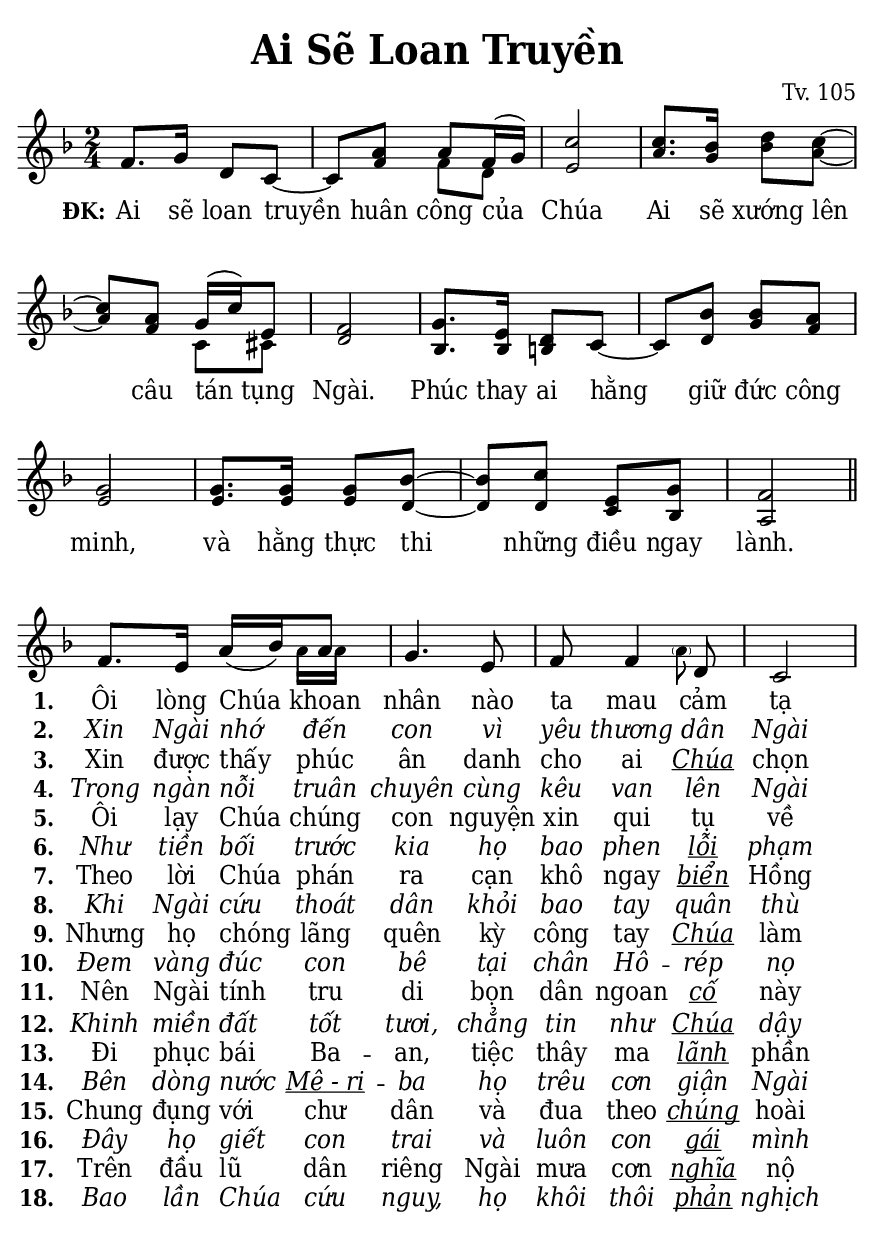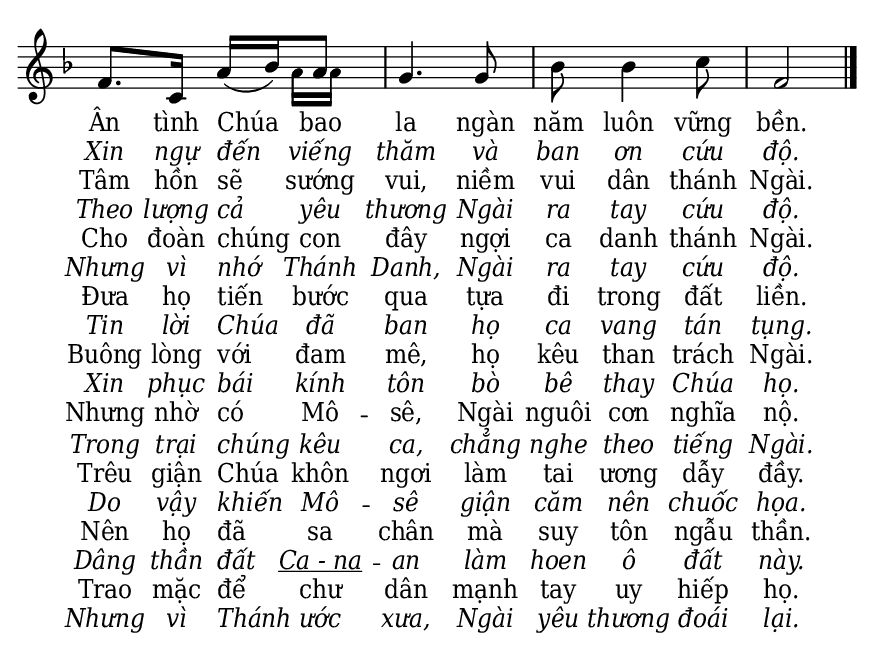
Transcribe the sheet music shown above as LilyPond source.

% Cài đặt chung\
\version "2.22.1"
\include "english.ly"

\header {
  title = \markup { \fontsize #1 "Ai Sẽ Loan Truyền" }
  composer = "Tv. 105"
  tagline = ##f
}

% Nhạc phiên khúc
nhacPhienKhucSop = \relative c' {
  f8. g16 d8 c ~ |
  c a' a f16 (g) |
  c2 |
  c8. bf16 d8 c ~ |
  c a g16 (c) e,8 |
  f2 |
  g8. e16 d8 c ~ |
  c bf' bf a |
  g2 |
  g8. g16 g8 bf ~ |
  bf c e, g |
  f2 \bar "||" \break
  
  f8. e16 a (bf)
  <<
    {
      \voiceOne
      a8
    }
    \new Voice = "splitpart" {
      \voiceTwo
      \tiny
      \once \override NoteColumn.force-hshift = #-2
      a16
      \once \override NoteColumn.force-hshift = #-2
      a
    }
  >>
  \oneVoice
  g4. e8 |
  f f4
  <<
    {
      \voiceOne
      d8
    }
    \new Voice = "splitpart" {
      \voiceTwo
      \tiny
      \once \override NoteColumn.force-hshift = #-1.5
      \parenthesize
      a'
    }
  >>
  \oneVoice
  c,2 |
  f8. c16 a' (bf)
  <<
    {
      \voiceOne
      a8
    }
    \new Voice = "splitpart" {
      \voiceTwo
      \tiny
      \once \override NoteColumn.force-hshift = #-2
      a16
      \once \override NoteColumn.force-hshift = #-2
      a
    }
  >>
  \oneVoice
  g4. g8 |
  bf bf4 c8 |
  f,2 \bar "|."
}

nhacPhienKhucAlto = \relative c' {
  f8. g16 d8 c ~ |
  c f f [d] |
  e2 |
  a8. g16 bf8 a ~ |
  a f c [cs] |
  d2 |
  bf8. bf16 b!8 c ~ |
  c d g f |
  e2 |
  e8. e16 e8 d ~ |
  d d c bf |
  a2
}

% Lời phiên khúc
loiPhienKhucSop = \lyrics {
  \set stanza = "ĐK:"
  Ai sẽ loan truyền huân công của Chúa
  Ai sẽ xướng lên câu tán tụng Ngài.
  Phúc thay ai hằng giữ đức công minh,
  và hằng thực thi những điều ngay lành.
  <<
    {
      \set stanza = "1."
      Ôi lòng Chúa khoan nhân
      nào ta mau cảm tạ
      Ân tình Chúa bao la
      ngàn năm luôn vững bền.
    }
    \new Lyrics {
	    \set associatedVoice = "beSop"
	    \set stanza = "2."
      \override Lyrics.LyricText.font-shape = #'italic
	    Xin Ngài nhớ đến con
	    vì yêu thương dân Ngài
	    Xin ngự đến viếng thăm
	    và ban ơn cứu độ.
    }
    \new Lyrics {
	    \set associatedVoice = "beSop"
	    \set stanza = "3."
	    Xin được thấy phúc ân
	    danh cho ai
	    \markup { \underline \italic "Chúa" }
	    chọn
	    Tâm hồn sẽ sướng vui,
	    niềm vui dân thánh Ngài.
    }
    \new Lyrics {
	    \set associatedVoice = "beSop"
      \set stanza = "4."
      \override Lyrics.LyricText.font-shape = #'italic
      Trong ngàn nỗi truân chuyên
      cùng kêu van lên Ngài
      Theo lượng cả yêu thương
      Ngài ra tay cứu độ.
    }
    \new Lyrics {
	    \set associatedVoice = "beSop"
	    \set stanza = "5."
	    Ôi lạy Chúa chúng con
	    nguyện xin qui tụ về
	    Cho đoàn chúng con đây
	    ngợi ca danh thánh Ngài.
    }
    \new Lyrics {
	    \set associatedVoice = "beSop"
	    \set stanza = "6."
      \override Lyrics.LyricText.font-shape = #'italic
	    Như tiền bối trước kia
	    họ bao phen \markup { \italic \underline "lỗi" } phạm
	    Nhưng vì nhớ Thánh Danh,
	    Ngài ra tay cứu độ.
    }
    \new Lyrics {
	    \set associatedVoice = "beSop"
      \set stanza = "7."
      Theo lời Chúa phán ra
      cạn khô ngay \markup { \italic \underline "biển" } Hồng
      Đưa họ tiến bước qua
      tựa đi trong đất liền.
    }
    \new Lyrics {
	    \set associatedVoice = "beSop"
	    \set stanza = "8."
      \override Lyrics.LyricText.font-shape = #'italic
	    Khi Ngài cứu thoát dân
	    khỏi bao tay quân thù
	    Tin lời Chúa đã ban
	    họ ca vang tán tụng.
    }
    \new Lyrics {
	    \set associatedVoice = "beSop"
	    \set stanza = "9."
	    Nhưng họ chóng lãng quên
	    kỳ công tay \markup { \italic \underline "Chúa" } làm
	    Buông lòng với đam mê,
	    họ kêu than trách Ngài.
    }
    \new Lyrics {
	    \set associatedVoice = "beSop"
      \set stanza = "10."
      \override Lyrics.LyricText.font-shape = #'italic
      Đem vàng đúc con bê
      tại chân Hô -- rép nọ
      Xin phục bái kính tôn
      bò bê thay Chúa họ.
    }
    \new Lyrics {
	    \set associatedVoice = "beSop"
	    \set stanza = "11."
	    Nên Ngài tính tru di
	    bọn dân ngoan \markup { \italic \underline "cố" } này
	    Nhưng nhờ có Mô -- sê,
	    Ngài nguôi cơn nghĩa nộ.
    }
    \new Lyrics {
	    \set associatedVoice = "beSop"
	    \set stanza = "12."
      \override Lyrics.LyricText.font-shape = #'italic
	    Khinh miền đất tốt tươi,
	    chẳng tin như \markup { \italic \underline "Chúa" } dậy
	    Trong trại chúng kêu ca,
	    chẳng nghe theo tiếng Ngài.
    }
    \new Lyrics {
	    \set associatedVoice = "beSop"
      \set stanza = "13."
      Đi phục bái Ba -- an,
      tiệc thây ma \markup { \italic \underline "lãnh" } phần
      Trêu giận Chúa khôn ngơi
      làm tai ương dẫy đầy.
    }
    \new Lyrics {
	    \set associatedVoice = "beSop"
	    \set stanza = "14."
      \override Lyrics.LyricText.font-shape = #'italic
	    Bên dòng nước
	    \markup { \italic \underline "Mê - ri" } -- ba
	    họ trêu cơn giận Ngài
	    Do vậy khiến Mô -- sê
	    giận căm nên chuốc họa.
    }
    \new Lyrics {
	    \set associatedVoice = "beSop"
	    \set stanza = "15."
	    Chung đụng với chư dân
	    và đua theo \markup { \italic \underline "chúng" } hoài
	    Nên họ đã sa chân
	    mà suy tôn ngẫu thần.
    }
    \new Lyrics {
	    \set associatedVoice = "beSop"
      \set stanza = "16."
      \override Lyrics.LyricText.font-shape = #'italic
      Đây họ giết con trai
      và luôn con \markup { \italic \underline "gái" } mình
      Dâng thần đất
      \markup { \italic \underline "Ca - na" } -- an
      làm hoen ô đất này.
    }
    \new Lyrics {
	    \set associatedVoice = "beSop"
	    \set stanza = "17."
	    Trên đầu lũ dân riêng
	    Ngài mưa cơn \markup { \italic \underline "nghĩa" } nộ
	    Trao mặc để chư dân
	    mạnh tay uy hiếp họ.
    }
    \new Lyrics {
	    \set associatedVoice = "beSop"
	    \set stanza = "18."
      \override Lyrics.LyricText.font-shape = #'italic
	    Bao lần Chúa cứu nguy,
	    họ khôi thôi \markup { \italic \underline "phản" } nghịch
	    Nhưng vì Thánh ước xưa,
	    Ngài yêu thương đoái lại.
    }
  >>
}

% Dàn trang
\paper {
  #(set-paper-size "a5")
  top-margin = 3\mm
  bottom-margin = 3\mm
  left-margin = 3\mm
  right-margin = 3\mm
  indent = #0
  #(define fonts
	 (make-pango-font-tree "Deja Vu Serif Condensed"
	 		       "Deja Vu Serif Condensed"
			       "Deja Vu Serif Condensed"
			       (/ 20 20)))
  print-page-number = ##f
}

TongNhip = {
  \key f \major \time 2/4
  \set Timing.beamExceptions = #'()
  \set Timing.baseMoment = #(ly:make-moment 1/4)
}

% Đổi kích thước nốt cho bè phụ
notBePhu =
#(define-music-function (font-size music) (number? ly:music?)
   (for-some-music
     (lambda (m)
       (if (music-is-of-type? m 'rhythmic-event)
           (begin
             (set! (ly:music-property m 'tweaks)
                   (cons `(font-size . ,font-size)
                         (ly:music-property m 'tweaks)))
             #t)
           #f))
     music)
   music)

\score {
  \new ChoirStaff <<
    \new Staff \with {
        \consists "Merge_rests_engraver"
        printPartCombineTexts = ##f
      }
      <<
      \new Voice \TongNhip \partCombine 
        \nhacPhienKhucSop
        \notBePhu -1 { \nhacPhienKhucAlto }
      \new NullVoice = beSop \nhacPhienKhucSop
      \new Lyrics \lyricsto beSop \loiPhienKhucSop
      >>
  >>
  \layout {
    \override Lyrics.LyricSpace.minimum-distance = #0.8
    \override Score.BarNumber.break-visibility = ##(#f #f #f)
    \override Score.SpacingSpanner.uniform-stretching = ##t
  } 
}
